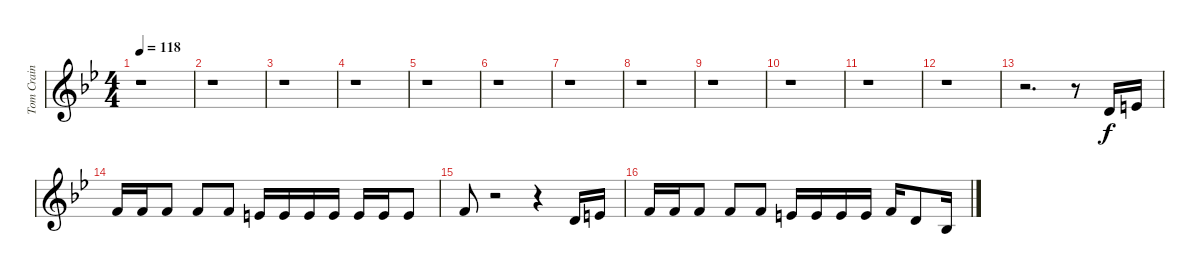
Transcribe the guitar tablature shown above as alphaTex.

\track ("Tom Crain Vocals" "Tom Crain ") {instrument violin}
\staff {score}
\tuning (E4 B3 G3 D3 A2 E2) {hide}
\ts (4 4)
\tempo 118
\clef g2
\ks gminor
r.1{dy f} |
r.1 |
r.1 |
r.1 |
r.1 |
r.1 |
r.1 |
r.1 |
r.1 |
r.1 |
r.1 |
r.1 |
r.2{d} r.8 3.2.16 5.2.16 |
6.2.16 6.2.16 6.2.8 6.2.8 6.2.8 5.2.16 5.2.16 5.2.16 5.2.16 5.2.16 5.2.16 5.2.8 |
6.2.8 r.2 r.4 3.2.16 5.2.16 |
6.2.16 6.2.16 6.2.8 6.2.8 6.2.8 5.2.16 5.2.16 5.2.16 5.2.16 6.2.16 3.2.8 3.3.16
